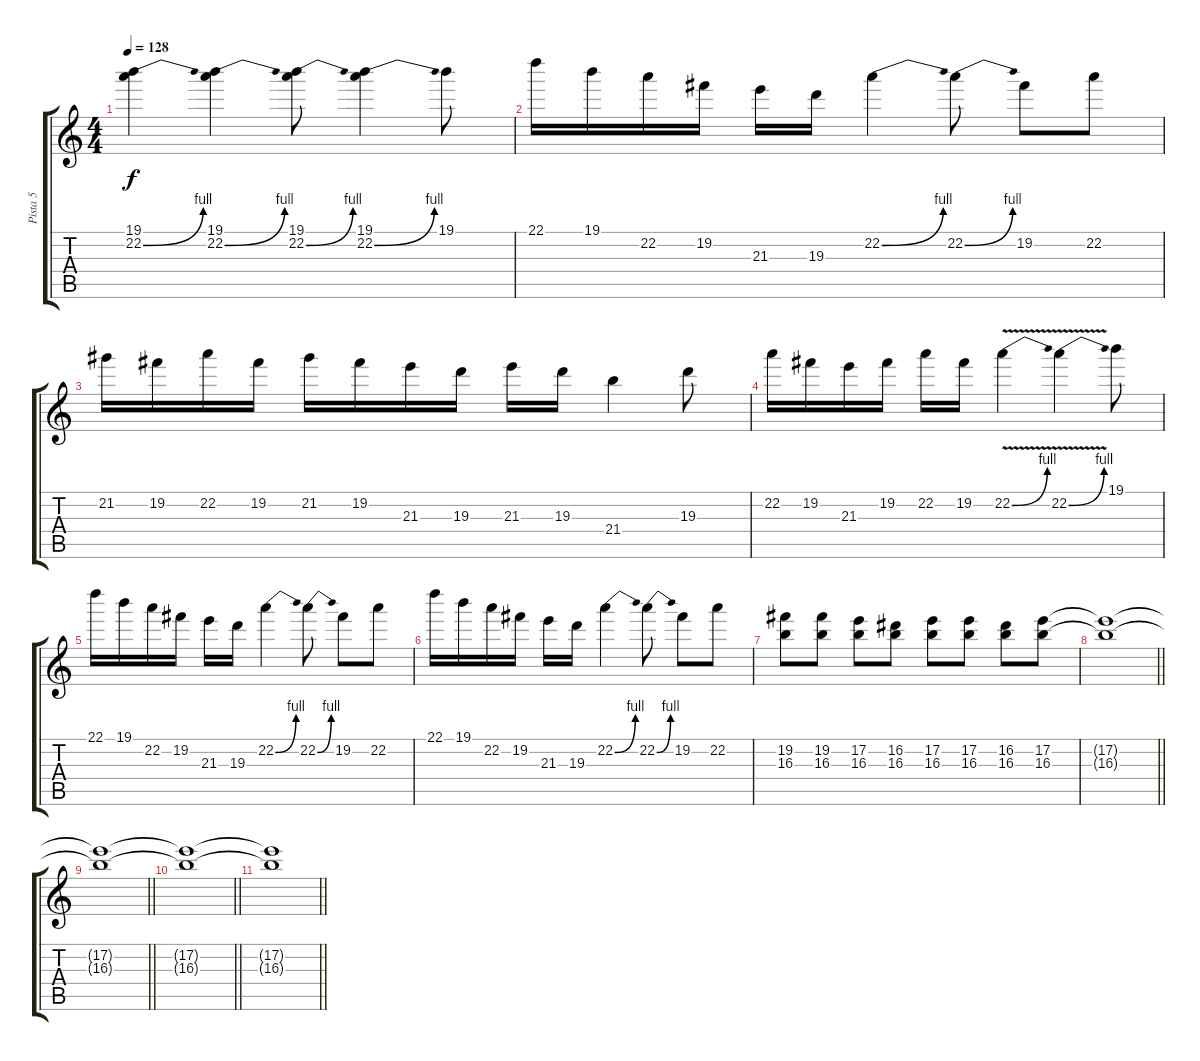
\track ("Pista 5" "Pista 5") {instrument overdrivenguitar}
\staff {score tabs}
\tuning (E4 B3 G3 D3 A2 E2) {hide}
\ts (4 4)
\tempo 128
\clef g2
\ks c
(19.1 22.2{be (bend 0 0 60 4)}).4{dy f} (19.1 22.2{be (bend 0 0 60 4)}).4 (19.1 22.2{be (bend 0 0 60 4)}).8 (19.1 22.2{be (bend 0 0 60 4)}).4 19.1.8 |
22.1.16 19.1.16 22.2.16 19.2.16 21.3.16 19.3.16 22.2{be (bend 0 0 60 4)}.4 22.2{be (bend 0 0 60 4)}.8 19.2.8 22.2.8 |
21.2.16 19.2.16 22.2.16 19.2.16 21.2.16 19.2.16 21.3.16 19.3.16 21.3.16 19.3.16 21.4.4 19.3.8 |
22.2.16 19.2.16 21.3.16 19.2.16 22.2.16 19.2.16 22.2{be (bend 0 0 60 4) v}.4 22.2{be (bend 0 0 60 4) v}.4 19.1.8 |
22.1.16 19.1.16 22.2.16 19.2.16 21.3.16 19.3.16 22.2{be (bend 0 0 60 4)}.4 22.2{be (bend 0 0 60 4)}.8 19.2.8 22.2.8 |
22.1.16 19.1.16 22.2.16 19.2.16 21.3.16 19.3.16 22.2{be (bend 0 0 60 4)}.4 22.2{be (bend 0 0 60 4)}.8 19.2.8 22.2.8 |
(19.2 16.3).8 (19.2 16.3).8 (17.2 16.3).8 (16.2 16.3).8 (17.2 16.3).8 (17.2 16.3).8 (16.2 16.3).8 (17.2 16.3).8 |
\barLineRight lightlight
(17.2{t} 16.3{t}).1 |
\barLineRight lightlight
(17.2{t} 16.3{t}).1 |
\barLineRight lightlight
(17.2{t} 16.3{t}).1 |
\barLineRight lightlight
(17.2{t} 16.3{t}).1
